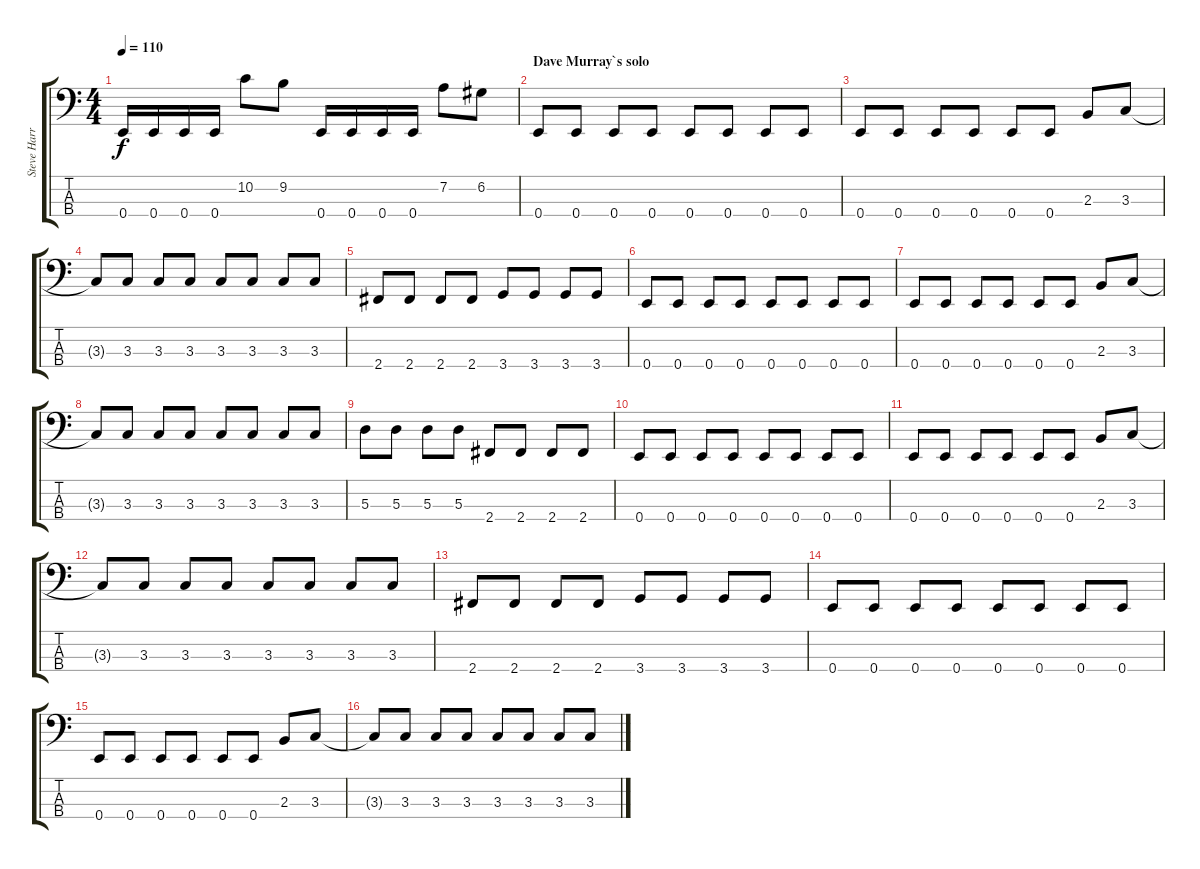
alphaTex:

\track ("Steve Harris" "Steve Harr") {instrument slapbass2}
\staff {score tabs}
\tuning (G2 D2 A1 E1) {hide}
\ts (4 4)
\tempo 110
\clef f4
\ks c
0.4.16{dy f} 0.4.16 0.4.16 0.4.16 10.2.8 9.2.8 0.4.16 0.4.16 0.4.16 0.4.16 7.2.8 6.2.8 |
\section ("" "Dave Murray`s solo")
0.4.8 0.4.8 0.4.8 0.4.8 0.4.8 0.4.8 0.4.8 0.4.8 |
0.4.8 0.4.8 0.4.8 0.4.8 0.4.8 0.4.8 2.3.8 3.3.8 |
3.3{t}.8 3.3.8 3.3.8 3.3.8 3.3.8 3.3.8 3.3.8 3.3.8 |
2.4.8 2.4.8 2.4.8 2.4.8 3.4.8 3.4.8 3.4.8 3.4.8 |
0.4.8 0.4.8 0.4.8 0.4.8 0.4.8 0.4.8 0.4.8 0.4.8 |
0.4.8 0.4.8 0.4.8 0.4.8 0.4.8 0.4.8 2.3.8 3.3.8 |
3.3{t}.8 3.3.8 3.3.8 3.3.8 3.3.8 3.3.8 3.3.8 3.3.8 |
5.3.8 5.3.8 5.3.8 5.3.8 2.4.8 2.4.8 2.4.8 2.4.8 |
\section ("" "")
0.4.8 0.4.8 0.4.8 0.4.8 0.4.8 0.4.8 0.4.8 0.4.8 |
0.4.8 0.4.8 0.4.8 0.4.8 0.4.8 0.4.8 2.3.8 3.3.8 |
3.3{t}.8 3.3.8 3.3.8 3.3.8 3.3.8 3.3.8 3.3.8 3.3.8 |
2.4.8 2.4.8 2.4.8 2.4.8 3.4.8 3.4.8 3.4.8 3.4.8 |
0.4.8 0.4.8 0.4.8 0.4.8 0.4.8 0.4.8 0.4.8 0.4.8 |
0.4.8 0.4.8 0.4.8 0.4.8 0.4.8 0.4.8 2.3.8 3.3.8 |
3.3{t}.8 3.3.8 3.3.8 3.3.8 3.3.8 3.3.8 3.3.8 3.3.8
